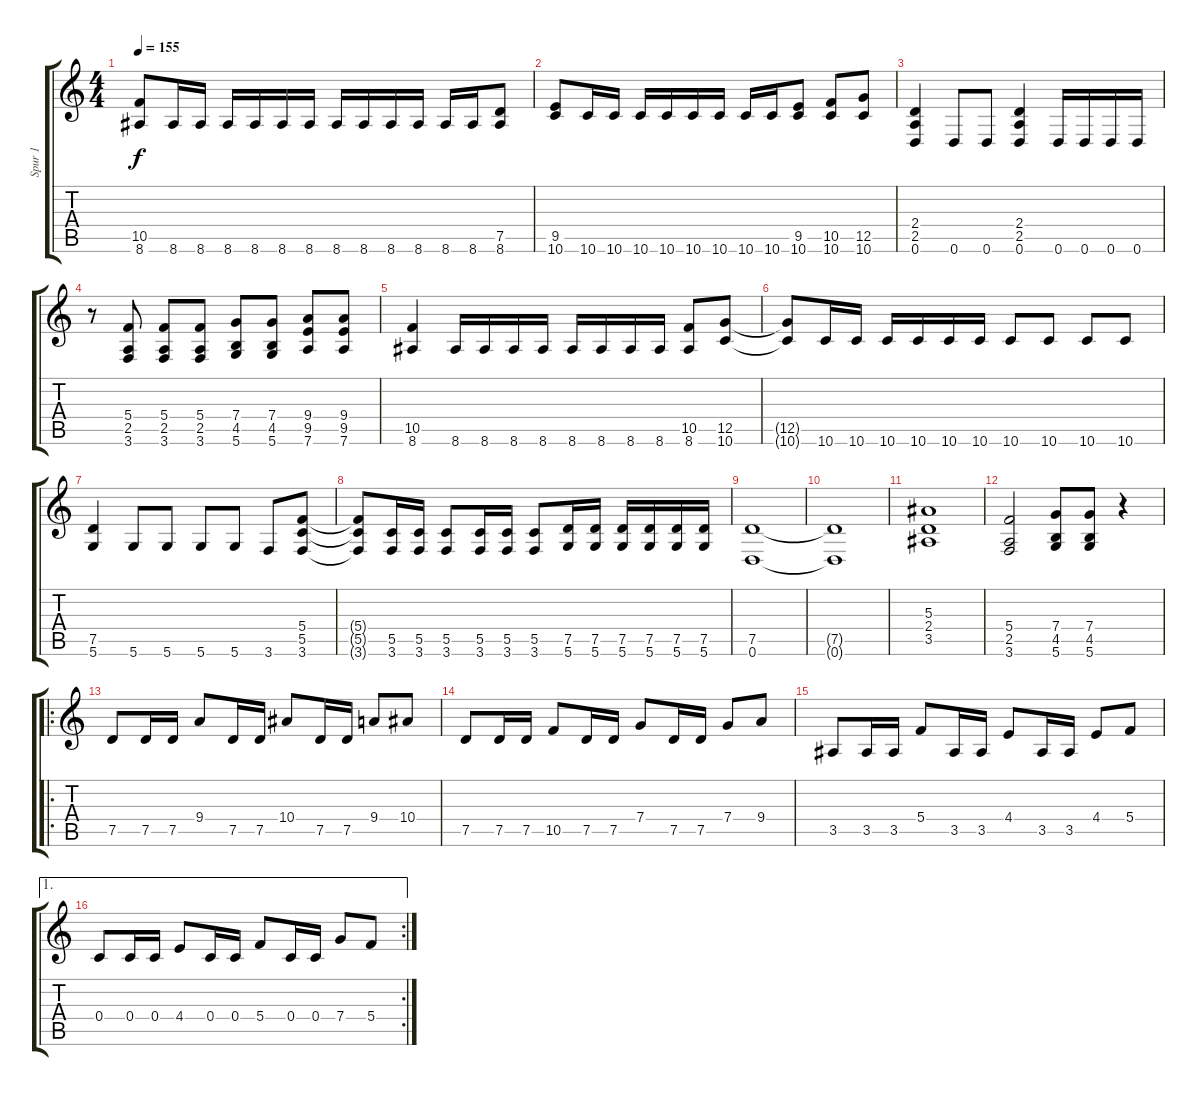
\track ("Spur 1" "Spur 1") {instrument distortionguitar}
\staff {score tabs}
\tuning (D4 A3 F3 C3 G2 D2) {hide}
\ts (4 4)
\tempo 155
\clef g2
\ks c
(10.5 8.6).8{dy f} 8.6.16 8.6.16 8.6.16 8.6.16 8.6.16 8.6.16 8.6.16 8.6.16 8.6.16 8.6.16 8.6.16 8.6.16 (7.5 8.6).8 |
(9.5 10.6).8 10.6.16 10.6.16 10.6.16 10.6.16 10.6.16 10.6.16 10.6.16 10.6.16 (9.5 10.6).8 (10.5 10.6).8 (12.5 10.6).8 |
(2.4 2.5 0.6).4 0.6.8 0.6.8 (2.4 2.5 0.6).4 0.6.16 0.6.16 0.6.16 0.6.16 |
r.8 (5.4 2.5 3.6).8 (5.4 2.5 3.6).8 (5.4 2.5 3.6).8 (7.4 4.5 5.6).8 (7.4 4.5 5.6).8 (9.4 9.5 7.6).8 (9.4 9.5 7.6).8 |
(10.5 8.6).4 8.6.16 8.6.16 8.6.16 8.6.16 8.6.16 8.6.16 8.6.16 8.6.16 (10.5 8.6).8 (12.5 10.6).8 |
(12.5{t} 10.6{t}).8 10.6.16 10.6.16 10.6.16 10.6.16 10.6.16 10.6.16 10.6.8 10.6.8 10.6.8 10.6.8 |
(7.5 5.6).4 5.6.8 5.6.8 5.6.8 5.6.8 3.6.8 (5.4 5.5 3.6).8 |
(5.4{t} 5.5{t} 3.6{t}).8 (5.5 3.6).16 (5.5 3.6).16 (5.5 3.6).8 (5.5 3.6).16 (5.5 3.6).16 (5.5 3.6).8 (7.5 5.6).16 (7.5 5.6).16 (7.5 5.6).16 (7.5 5.6).16 (7.5 5.6).16 (7.5 5.6).16 |
(7.5 0.6).1 |
(7.5{t} 0.6{t}).1 |
(5.3 2.4 3.5).1 |
(5.4 2.5 3.6).2 (7.4 4.5 5.6).8 (7.4 4.5 5.6).8 r.4 |
\ro
7.5.8 7.5.16 7.5.16 9.4.8 7.5.16 7.5.16 10.4.8 7.5.16 7.5.16 9.4.8 10.4.8 |
7.5.8 7.5.16 7.5.16 10.5.8 7.5.16 7.5.16 7.4.8 7.5.16 7.5.16 7.4.8 9.4.8 |
3.5.8 3.5.16 3.5.16 5.4.8 3.5.16 3.5.16 4.4.8 3.5.16 3.5.16 4.4.8 5.4.8 |
\ae 1
\rc 2
0.4.8 0.4.16 0.4.16 4.4.8 0.4.16 0.4.16 5.4.8 0.4.16 0.4.16 7.4.8 5.4.8
